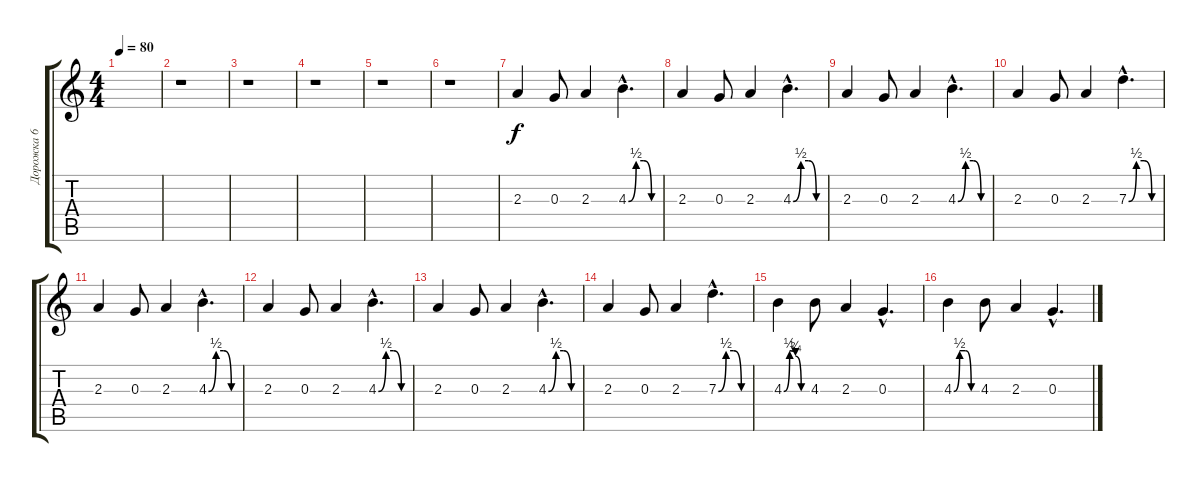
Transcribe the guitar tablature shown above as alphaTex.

\track ("Дорожка 6" "Дорожка 6") {instrument distortionguitar}
\staff {score tabs}
\tuning (E4 B3 G3 D3 A2 E2) {hide}
\ts (4 4)
\tempo 80
\clef g2
\ks c
|
r.1 |
r.1 |
r.1 |
r.1 |
r.1 |
2.3.4{volume 11 instrument distortionguitar} 0.3.8 2.3.4 4.3{be (custom 0 0 15 2 30 2 45 0 60 0) hac}.4{d} |
2.3.4 0.3.8 2.3.4 4.3{be (custom 0 0 15 2 30 2 45 0 60 0) hac}.4{d} |
2.3.4 0.3.8 2.3.4 4.3{be (custom 0 0 15 2 30 2 45 0 60 0) hac}.4{d} |
2.3.4 0.3.8 2.3.4 7.3{be (custom 0 0 15 2 30 2 45 0 60 0) hac}.4{d} |
2.3.4 0.3.8 2.3.4 4.3{be (custom 0 0 15 2 30 2 45 0 60 0) hac}.4{d} |
2.3.4 0.3.8 2.3.4 4.3{be (custom 0 0 15 2 30 2 45 0 60 0) hac}.4{d} |
2.3.4 0.3.8 2.3.4 4.3{be (custom 0 0 15 2 30 2 45 0 60 0) hac}.4{d} |
2.3.4 0.3.8 2.3.4 7.3{be (custom 0 0 15 2 30 2 45 0 60 0) hac}.4{d} |
4.3{be (custom 0 0 15 2 30 1 45 0 60 0)}.4{volume 12 instrument distortionguitar} 4.3.8 2.3.4 0.3{hac}.4{d} |
4.3{be (custom 0 0 15 2 30 2 45 0 60 0)}.4 4.3.8 2.3.4 0.3{hac}.4{d}
